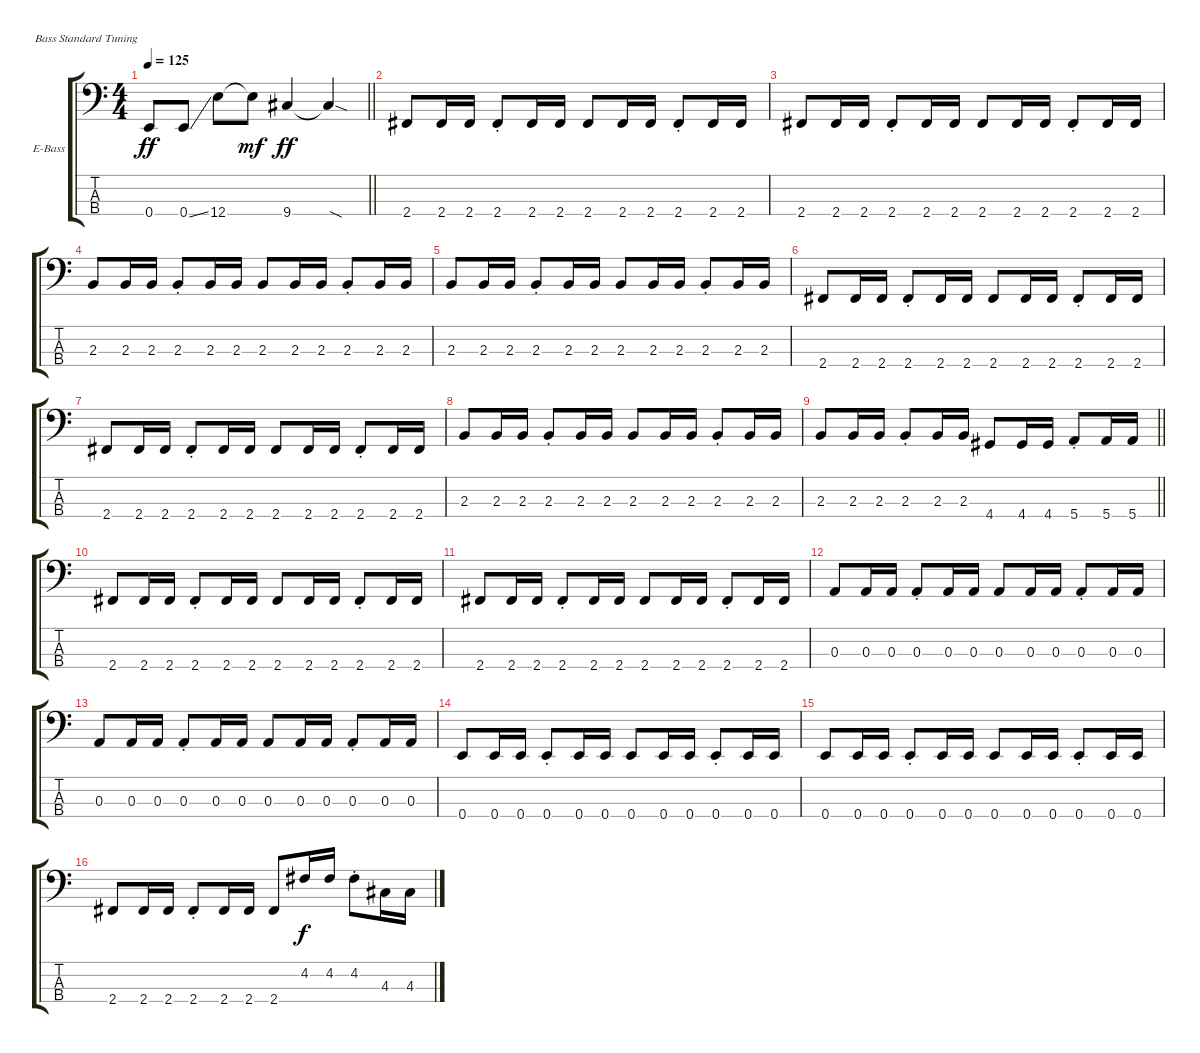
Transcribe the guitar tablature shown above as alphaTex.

\bracketExtendMode groupsimilarinstruments
\firstSystemTrackNameOrientation horizontal
\otherSystemsTrackNameOrientation horizontal
\track ("Басс Игорь Тихомиров" "E-Bass") {instrument electricbassfinger}
\staff {score tabs}
\tuning (G2 D2 A1 E1)
\ts (4 4)
\tempo 125
\clef f4
\barLineRight lightlight
\ks c
0.4.8{dy ff} 0.4{ss}.8 12.4.8 12.4{t}.8{dy mf} 9.4.4{dy ff} 9.4{sod t}.4 |
2.4.8 2.4.16 2.4.16 2.4{st}.8 2.4.16 2.4.16 2.4.8 2.4.16 2.4.16 2.4{st}.8 2.4.16 2.4.16 |
2.4.8 2.4.16 2.4.16 2.4{st}.8 2.4.16 2.4.16 2.4.8 2.4.16 2.4.16 2.4{st}.8 2.4.16 2.4.16 |
2.3.8 2.3.16 2.3.16 2.3{st}.8 2.3.16 2.3.16 2.3.8 2.3.16 2.3.16 2.3{st}.8 2.3.16 2.3.16 |
2.3.8 2.3.16 2.3.16 2.3{st}.8 2.3.16 2.3.16 2.3.8 2.3.16 2.3.16 2.3{st}.8 2.3.16 2.3.16 |
2.4.8 2.4.16 2.4.16 2.4{st}.8 2.4.16 2.4.16 2.4.8 2.4.16 2.4.16 2.4{st}.8 2.4.16 2.4.16 |
2.4.8 2.4.16 2.4.16 2.4{st}.8 2.4.16 2.4.16 2.4.8 2.4.16 2.4.16 2.4{st}.8 2.4.16 2.4.16 |
2.3.8 2.3.16 2.3.16 2.3{st}.8 2.3.16 2.3.16 2.3.8 2.3.16 2.3.16 2.3{st}.8 2.3.16 2.3.16 |
\barLineRight lightlight
2.3.8 2.3.16 2.3.16 2.3{st}.8 2.3.16 2.3.16 4.4.8 4.4.16 4.4.16 5.4{st}.8 5.4.16 5.4.16 |
2.4.8 2.4.16 2.4.16 2.4{st}.8 2.4.16 2.4.16 2.4.8 2.4.16 2.4.16 2.4{st}.8 2.4.16 2.4.16 |
2.4.8 2.4.16 2.4.16 2.4{st}.8 2.4.16 2.4.16 2.4.8 2.4.16 2.4.16 2.4{st}.8 2.4.16 2.4.16 |
0.3.8 0.3.16 0.3.16 0.3{st}.8 0.3.16 0.3.16 0.3.8 0.3.16 0.3.16 0.3{st}.8 0.3.16 0.3.16 |
0.3.8 0.3.16 0.3.16 0.3{st}.8 0.3.16 0.3.16 0.3.8 0.3.16 0.3.16 0.3{st}.8 0.3.16 0.3.16 |
0.4.8 0.4.16 0.4.16 0.4{st}.8 0.4.16 0.4.16 0.4.8 0.4.16 0.4.16 0.4{st}.8 0.4.16 0.4.16 |
0.4.8 0.4.16 0.4.16 0.4{st}.8 0.4.16 0.4.16 0.4.8 0.4.16 0.4.16 0.4{st}.8 0.4.16 0.4.16 |
2.4.8 2.4.16 2.4.16 2.4{st}.8 2.4.16 2.4.16 2.4.8 4.2.16{dy f} 4.2.16 4.2{st}.8 4.3.16 4.3.16
